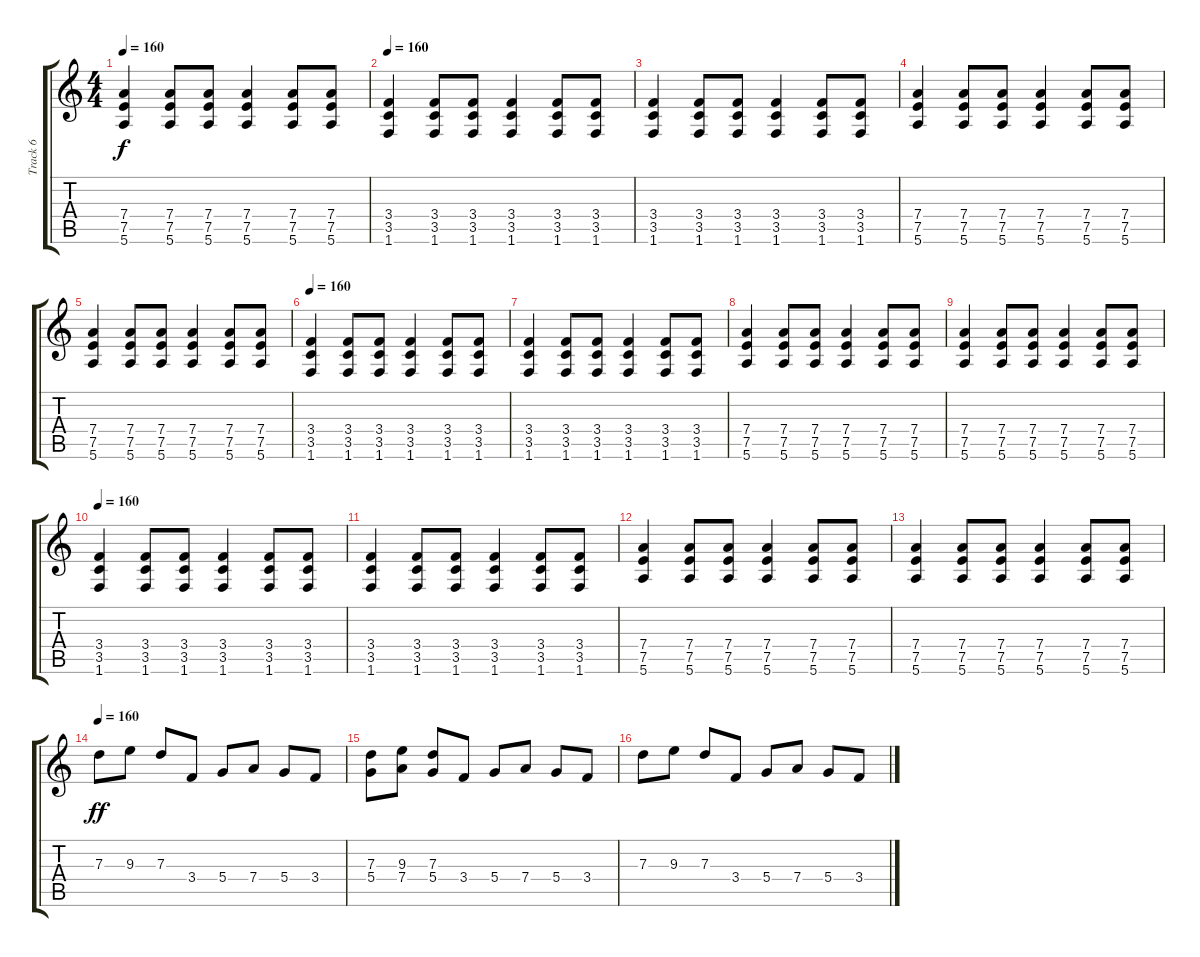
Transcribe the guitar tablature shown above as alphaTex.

\track ("Track 6" "Track 6") {instrument distortionguitar}
\staff {score tabs}
\tuning (E4 B3 G3 D3 A2 E2) {hide}
\ts (4 4)
\tempo 160
\clef g2
\ks c
(7.4 7.5 5.6).4{dy f} (7.4 7.5 5.6).8 (7.4 7.5 5.6).8 (7.4 7.5 5.6).4 (7.4 7.5 5.6).8 (7.4 7.5 5.6).8 |
\tempo 160
(3.4 3.5 1.6).4 (3.4 3.5 1.6).8 (3.4 3.5 1.6).8 (3.4 3.5 1.6).4 (3.4 3.5 1.6).8 (3.4 3.5 1.6).8 |
(3.4 3.5 1.6).4 (3.4 3.5 1.6).8 (3.4 3.5 1.6).8 (3.4 3.5 1.6).4 (3.4 3.5 1.6).8 (3.4 3.5 1.6).8 |
(7.4 7.5 5.6).4 (7.4 7.5 5.6).8 (7.4 7.5 5.6).8 (7.4 7.5 5.6).4 (7.4 7.5 5.6).8 (7.4 7.5 5.6).8 |
(7.4 7.5 5.6).4 (7.4 7.5 5.6).8 (7.4 7.5 5.6).8 (7.4 7.5 5.6).4 (7.4 7.5 5.6).8 (7.4 7.5 5.6).8 |
\tempo 160
(3.4 3.5 1.6).4 (3.4 3.5 1.6).8 (3.4 3.5 1.6).8 (3.4 3.5 1.6).4 (3.4 3.5 1.6).8 (3.4 3.5 1.6).8 |
(3.4 3.5 1.6).4 (3.4 3.5 1.6).8 (3.4 3.5 1.6).8 (3.4 3.5 1.6).4 (3.4 3.5 1.6).8 (3.4 3.5 1.6).8 |
(7.4 7.5 5.6).4 (7.4 7.5 5.6).8 (7.4 7.5 5.6).8 (7.4 7.5 5.6).4 (7.4 7.5 5.6).8 (7.4 7.5 5.6).8 |
(7.4 7.5 5.6).4 (7.4 7.5 5.6).8 (7.4 7.5 5.6).8 (7.4 7.5 5.6).4 (7.4 7.5 5.6).8 (7.4 7.5 5.6).8 |
\tempo 160
(3.4 3.5 1.6).4 (3.4 3.5 1.6).8 (3.4 3.5 1.6).8 (3.4 3.5 1.6).4 (3.4 3.5 1.6).8 (3.4 3.5 1.6).8 |
(3.4 3.5 1.6).4 (3.4 3.5 1.6).8 (3.4 3.5 1.6).8 (3.4 3.5 1.6).4 (3.4 3.5 1.6).8 (3.4 3.5 1.6).8 |
(7.4 7.5 5.6).4 (7.4 7.5 5.6).8 (7.4 7.5 5.6).8 (7.4 7.5 5.6).4 (7.4 7.5 5.6).8 (7.4 7.5 5.6).8 |
(7.4 7.5 5.6).4 (7.4 7.5 5.6).8 (7.4 7.5 5.6).8 (7.4 7.5 5.6).4 (7.4 7.5 5.6).8 (7.4 7.5 5.6).8 |
\tempo 160
7.3.8{dy ff} 9.3.8 7.3.8 3.4.8 5.4.8 7.4.8 5.4.8 3.4.8 |
(7.3 5.4).8 (9.3 7.4).8 (7.3 5.4).8 3.4.8 5.4.8 7.4.8 5.4.8 3.4.8 |
7.3.8 9.3.8 7.3.8 3.4.8 5.4.8 7.4.8 5.4.8 3.4.8
